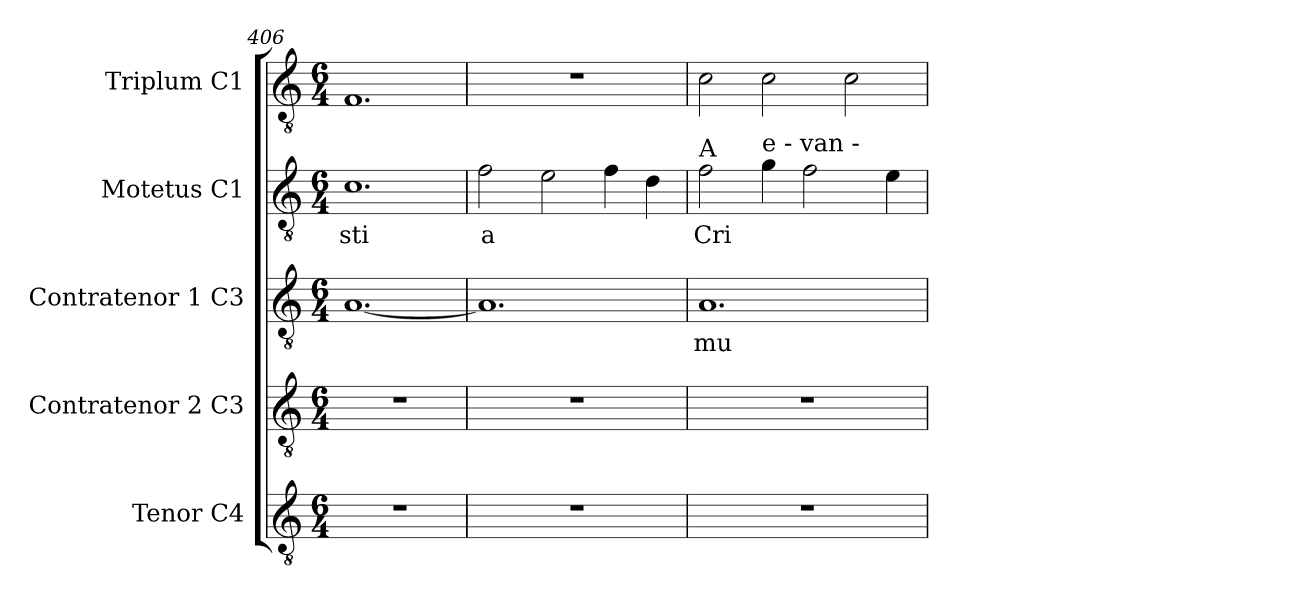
**kern	**kern	**kern	**text	**kern	**text	**kern	**text
*part5	*part4	*part3	*part3	*part2	*part2	*part1	*part1
*staff5	*staff4	*staff3	*staff3	*staff2	*staff2	*staff1	*staff1
*I"Tenor  C4	*I"Contratenor 2  C3	*I"Contratenor 1  C3	*	*I"Motetus  C1	*	*I"Triplum  C1	*
*I'T	*I'Ct2	*I'Ct1	*	*I'Mot	*	*I'Tr	*
*clefGv2	*clefGv2	*clefGv2	*	*clefGv2	*	*clefGv2	*
*k[]	*k[]	*k[]	*	*k[]	*	*k[]	*
*C:	*C:	*C:	*	*C:	*	*C:	*
*M6/4	*M6/4	*M6/4	*	*M6/4	*	*M6/4	*
=406	=406	=406	=406	=406	=406	=406	=406
!	!	!	!LO:LY:b:cj	!	!LO:LY:b:cj	!	!LO:LY:b:cj
1.r	1.r	[<1.A	--	1.c	-sti	1.F	.
=407	=407	=407	=407	=407	=407	=407	=407
!	!	!	!LO:LY:b:cj	!	!LO:LY:b:cj	!	!
1.r	1.r	1.A]	--	2f\	a	1.r	.
!	!	!	!	!	!LO:LY:b:cj	!	!
.	.	.	.	2e\	.	.	.
!	!	!	!	!	!LO:LY:b:cj	!	!
.	.	.	.	4f\	.	.	.
!	!	!	!	!	!LO:LY:b:cj	!	!
.	.	.	.	4d\	.	.	.
=408	=408	=408	=408	=408	=408	=408	=408
!	!	!	!	!LO:TX:a:t=A	!	!	!
!	!	!	!LO:LY:b:cj	!	!LO:LY:b:cj	!	!LO:LY:b:cj
1.r	1.r	1.A	-mu-	2f\	Cri-	2c\	.
!	!	!	!	!LO:TX:a:t=e - van -	!	!	!
!	!	!	!	!	!LO:LY:b:cj	!	!LO:LY:b:cj
.	.	.	.	4g\	--	2c\	.
!	!	!	!	!	!LO:LY:b:cj	!	!
.	.	.	.	2f\	--	.	.
!	!	!	!	!	!	!	!LO:LY:b:cj
.	.	.	.	.	.	2c\	.
!	!	!	!	!	!LO:LY:b:cj	!	!
.	.	.	.	4e\	--	.	.
=	=	=	=	=	=	=	=
*-	*-	*-	*-	*-	*-	*-	*-
